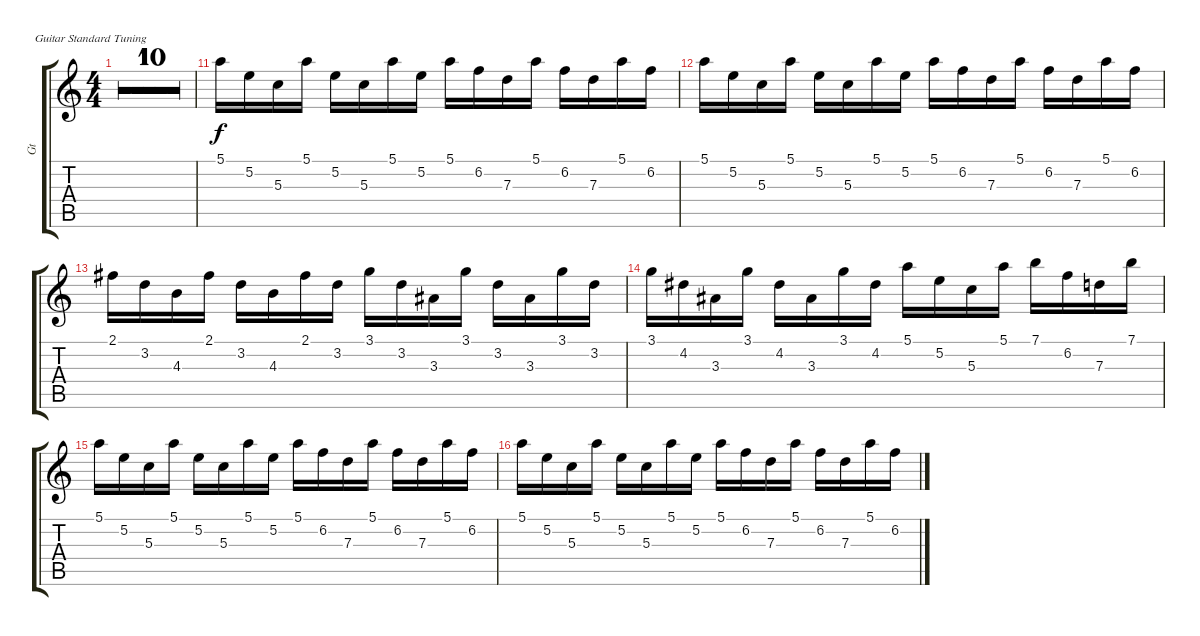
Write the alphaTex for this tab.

\defaultSystemsLayout 4
\bracketExtendMode groupsimilarinstruments
\multiTrackTrackNamePolicy hidden
\otherSystemsTrackNameOrientation horizontal
\track ("Clean" "Gt") {multiBarRest instrument acousticguitarsteel}
\staff {score tabs}
\tuning (E4 B3 G3 D3 A2 E2)
\ts (4 4)
\tempo 80
\clef g2
\ks c
|
|
|
|
|
|
|
|
|
|
5.1.16 5.2.16 5.3.16 5.1.16 5.2.16 5.3.16 5.1.16 5.2.16 5.1.16 6.2.16 7.3.16 5.1.16 6.2.16 7.3.16 5.1.16 6.2.16 |
5.1.16 5.2.16 5.3.16 5.1.16 5.2.16 5.3.16 5.1.16 5.2.16 5.1.16 6.2.16 7.3.16 5.1.16 6.2.16 7.3.16 5.1.16 6.2.16 |
2.1.16 3.2.16 4.3.16 2.1.16 3.2.16 4.3.16 2.1.16 3.2.16 3.1.16 3.2.16 3.3.16 3.1.16 3.2.16 3.3.16 3.1.16 3.2.16 |
3.1.16 4.2.16 3.3.16 3.1.16 4.2.16 3.3.16 3.1.16 4.2.16 5.1.16 5.2.16 5.3.16 5.1.16 7.1.16 6.2.16 7.3.16 7.1.16 |
5.1.16 5.2.16 5.3.16 5.1.16 5.2.16 5.3.16 5.1.16 5.2.16 5.1.16 6.2.16 7.3.16 5.1.16 6.2.16 7.3.16 5.1.16 6.2.16 |
5.1.16 5.2.16 5.3.16 5.1.16 5.2.16 5.3.16 5.1.16 5.2.16 5.1.16 6.2.16 7.3.16 5.1.16 6.2.16 7.3.16 5.1.16 6.2.16
